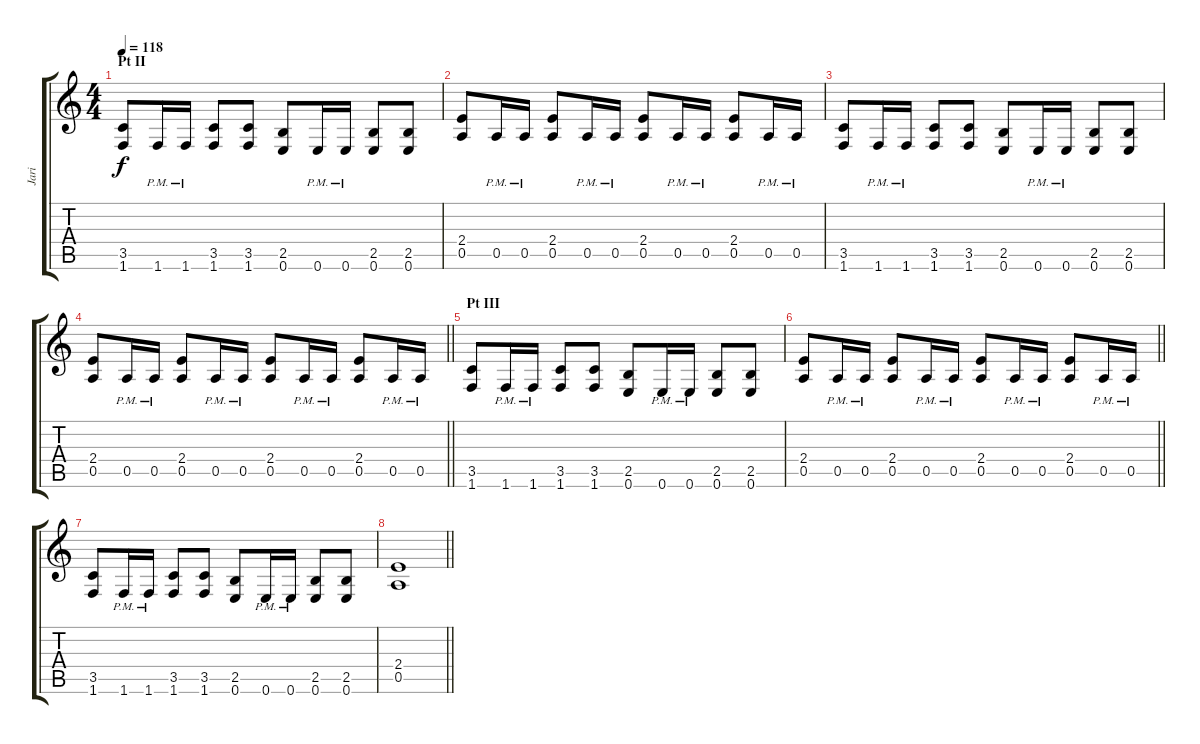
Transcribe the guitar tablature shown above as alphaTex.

\track ("Jari" "Jari") {instrument distortionguitar}
\staff {score tabs}
\tuning (E4 B3 G3 D3 A2 E2) {hide}
\ts (4 4)
\section ("" "Pt II")
\tempo 118
\clef g2
\ks c
(3.5 1.6).8{dy f} 1.6{pm}.16 1.6{pm}.16 (3.5 1.6).8 (3.5 1.6).8 (2.5 0.6).8 0.6{pm}.16 0.6{pm}.16 (2.5 0.6).8 (2.5 0.6).8 |
(2.4 0.5).8 0.5{pm}.16 0.5{pm}.16 (2.4 0.5).8 0.5{pm}.16 0.5{pm}.16 (2.4 0.5).8 0.5{pm}.16 0.5{pm}.16 (2.4 0.5).8 0.5{pm}.16 0.5{pm}.16 |
(3.5 1.6).8 1.6{pm}.16 1.6{pm}.16 (3.5 1.6).8 (3.5 1.6).8 (2.5 0.6).8 0.6{pm}.16 0.6{pm}.16 (2.5 0.6).8 (2.5 0.6).8 |
\barLineRight lightlight
(2.4 0.5).8 0.5{pm}.16 0.5{pm}.16 (2.4 0.5).8 0.5{pm}.16 0.5{pm}.16 (2.4 0.5).8 0.5{pm}.16 0.5{pm}.16 (2.4 0.5).8 0.5{pm}.16 0.5{pm}.16 |
\section ("" "Pt III")
(3.5 1.6).8 1.6{pm}.16 1.6{pm}.16 (3.5 1.6).8 (3.5 1.6).8 (2.5 0.6).8 0.6{pm}.16 0.6{pm}.16 (2.5 0.6).8 (2.5 0.6).8 |
\barLineRight lightlight
(2.4 0.5).8 0.5{pm}.16 0.5{pm}.16 (2.4 0.5).8 0.5{pm}.16 0.5{pm}.16 (2.4 0.5).8 0.5{pm}.16 0.5{pm}.16 (2.4 0.5).8 0.5{pm}.16 0.5{pm}.16 |
(3.5 1.6).8 1.6{pm}.16 1.6{pm}.16 (3.5 1.6).8 (3.5 1.6).8 (2.5 0.6).8 0.6{pm}.16 0.6{pm}.16 (2.5 0.6).8 (2.5 0.6).8 |
\barLineRight lightlight
(2.4 0.5).1
